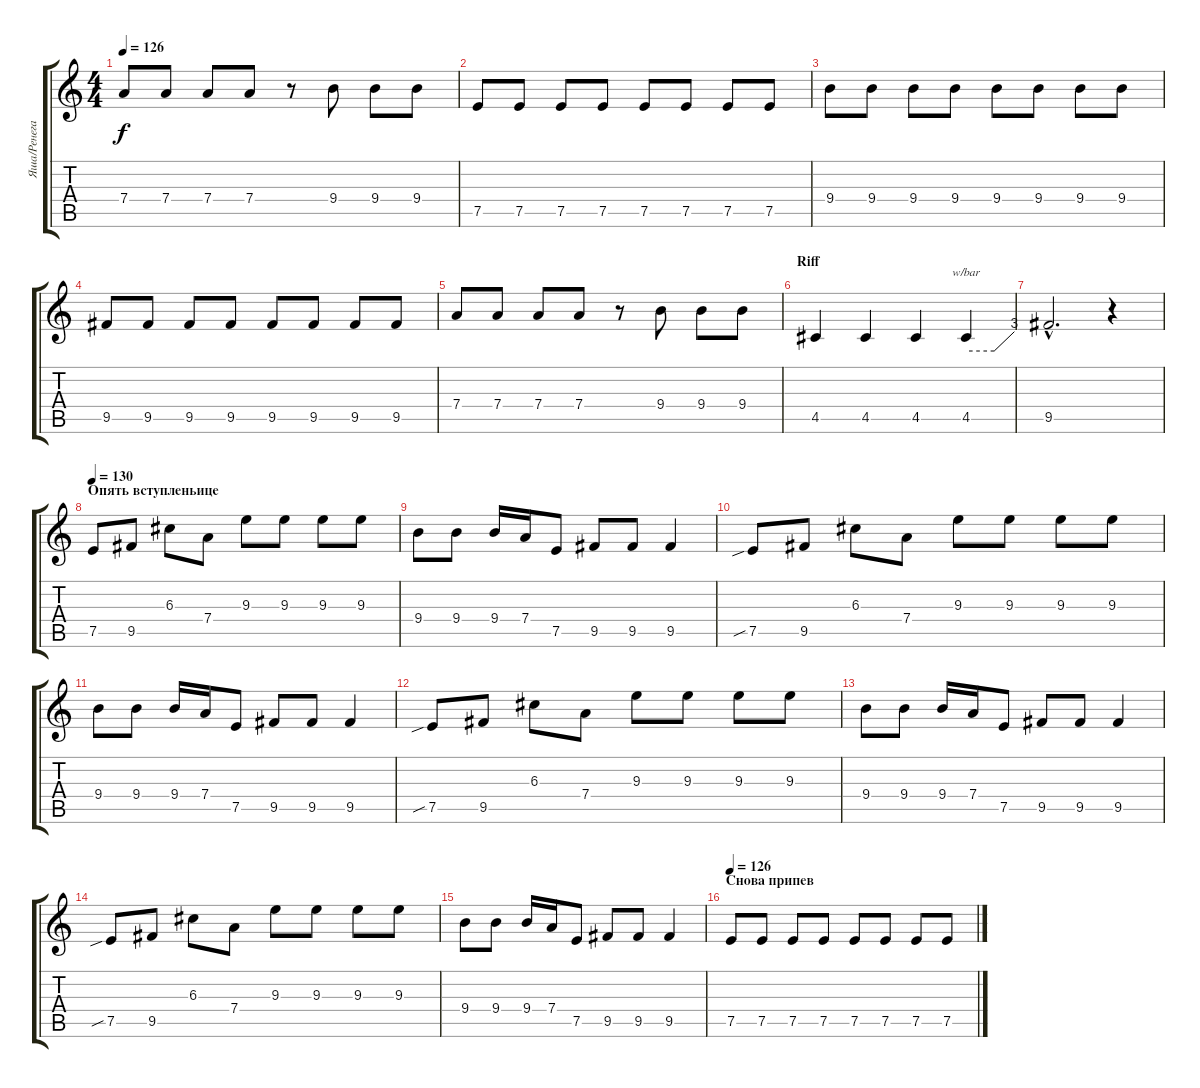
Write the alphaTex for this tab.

\track ("Яша/Ренегат" "Яша/Ренега") {instrument distortionguitar}
\staff {score tabs}
\tuning (E4 B3 G3 D3 A2 E2) {hide}
\ts (4 4)
\tempo 126
\clef g2
\ks c
7.4.8{dy f} 7.4.8 7.4.8 7.4.8 r.8 9.4.8 9.4.8 9.4.8 |
7.5.8 7.5.8 7.5.8 7.5.8 7.5.8 7.5.8 7.5.8 7.5.8 |
9.4.8 9.4.8 9.4.8 9.4.8 9.4.8 9.4.8 9.4.8 9.4.8 |
9.5.8 9.5.8 9.5.8 9.5.8 9.5.8 9.5.8 9.5.8 9.5.8 |
7.4.8 7.4.8 7.4.8 7.4.8 r.8 9.4.8 9.4.8 9.4.8 |
\section ("" "Riff")
4.5.4 4.5.4 4.5.4 4.5.4{tbe (custom default 0 0 35 0 60 12)} |
9.5{hac}.2{d} r.4 |
\section ("" "Опять вступленьице")
\tempo 130
7.5.8 9.5.8 6.3.8 7.4.8 9.3.8 9.3.8 9.3.8 9.3.8 |
9.4.8 9.4.8 9.4.16 7.4.16 7.5.8 9.5.8 9.5.8 9.5.4 |
7.5{sib}.8 9.5.8 6.3.8 7.4.8 9.3.8 9.3.8 9.3.8 9.3.8 |
9.4.8 9.4.8 9.4.16 7.4.16 7.5.8 9.5.8 9.5.8 9.5.4 |
7.5{sib}.8 9.5.8 6.3.8 7.4.8 9.3.8 9.3.8 9.3.8 9.3.8 |
9.4.8 9.4.8 9.4.16 7.4.16 7.5.8 9.5.8 9.5.8 9.5.4 |
7.5{sib}.8 9.5.8 6.3.8 7.4.8 9.3.8 9.3.8 9.3.8 9.3.8 |
9.4.8 9.4.8 9.4.16 7.4.16 7.5.8 9.5.8 9.5.8 9.5.4 |
\section ("" "Снова припев")
\tempo 126
7.5.8 7.5.8 7.5.8 7.5.8 7.5.8 7.5.8 7.5.8 7.5.8
